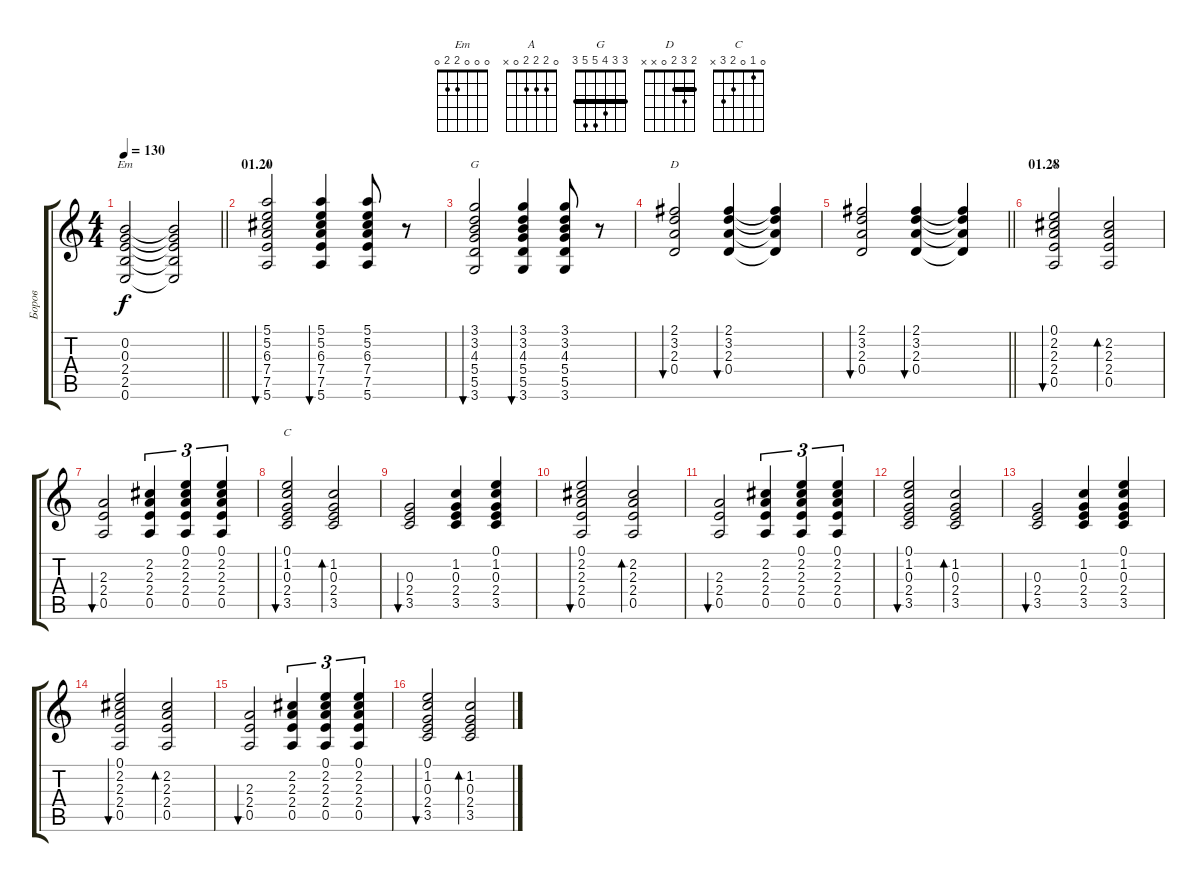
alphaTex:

\track ("Боров" "Боров") {instrument acousticguitarnylon}
\staff {score tabs}
\tuning (E4 B3 G3 D3 A2 E2) {hide}
\chord ("Em" 0 0 0 2 2 0)
\chord ("A" 5 5 6 7 7 5) {firstfret 5 barre 5}
\chord ("G" 3 3 4 5 5 3) {barre 3}
\chord ("D" 2 3 2 0 x x) {barre 2}
\chord ("A" 0 2 2 2 0 x)
\chord ("C" 0 1 0 2 3 x)
\ts (4 4)
\tempo 130
\clef g2
\barLineRight lightlight
\ks c
(0.2 0.3 2.4 2.5 0.6).2{ch "Em" dy f} (0.2{t} 0.3{t} 2.4{t} 2.5{t} 0.6{t}).2 |
\section ("" "01.20")
(5.1 5.2 6.3 7.4 7.5 5.6).2{bu 60 ch "A"} (5.1 5.2 6.3 7.4 7.5 5.6).4{bu 60} (5.1 5.2 6.3 7.4 7.5 5.6).8 r.8 |
(3.1 3.2 4.3 5.4 5.5 3.6).2{bu 60 ch "G"} (3.1 3.2 4.3 5.4 5.5 3.6).4{bu 60} (3.1 3.2 4.3 5.4 5.5 3.6).8 r.8 |
(2.1 3.2 2.3 0.4).2{bu 60 ch "D"} (2.1 3.2 2.3 0.4).4{bu 60} (2.1{t} 3.2{t} 2.3{t} 0.4{t}).4 |
\barLineRight lightlight
(2.1 3.2 2.3 0.4).2{bu 60} (2.1 3.2 2.3 0.4).4{bu 60} (2.1{t} 3.2{t} 2.3{t} 0.4{t}).4 |
\section ("" "01.28")
(0.1 2.2 2.3 2.4 0.5).2{bu 60 ch "A"} (2.2 2.3 2.4 0.5).2{bd 60} |
(2.3 2.4 0.5).2{bu 60} (2.2 2.3 2.4 0.5).4{tu (3 2)} (0.1 2.2 2.3 2.4 0.5).4{tu (3 2)} (0.1 2.2 2.3 2.4 0.5).4{tu (3 2)} |
(0.1 1.2 0.3 2.4 3.5).2{bu 60 ch "C"} (1.2 0.3 2.4 3.5).2{bd 60} |
(0.3 2.4 3.5).2{bu 60} (1.2 0.3 2.4 3.5).4 (0.1 1.2 0.3 2.4 3.5).4 |
(0.1 2.2 2.3 2.4 0.5).2{bu 60} (2.2 2.3 2.4 0.5).2{bd 60} |
(2.3 2.4 0.5).2{bu 60} (2.2 2.3 2.4 0.5).4{tu (3 2)} (0.1 2.2 2.3 2.4 0.5).4{tu (3 2)} (0.1 2.2 2.3 2.4 0.5).4{tu (3 2)} |
(0.1 1.2 0.3 2.4 3.5).2{bu 60} (1.2 0.3 2.4 3.5).2{bd 60} |
(0.3 2.4 3.5).2{bu 60} (1.2 0.3 2.4 3.5).4 (0.1 1.2 0.3 2.4 3.5).4 |
(0.1 2.2 2.3 2.4 0.5).2{bu 60} (2.2 2.3 2.4 0.5).2{bd 60} |
(2.3 2.4 0.5).2{bu 60} (2.2 2.3 2.4 0.5).4{tu (3 2)} (0.1 2.2 2.3 2.4 0.5).4{tu (3 2)} (0.1 2.2 2.3 2.4 0.5).4{tu (3 2)} |
(0.1 1.2 0.3 2.4 3.5).2{bu 60} (1.2 0.3 2.4 3.5).2{bd 60}
